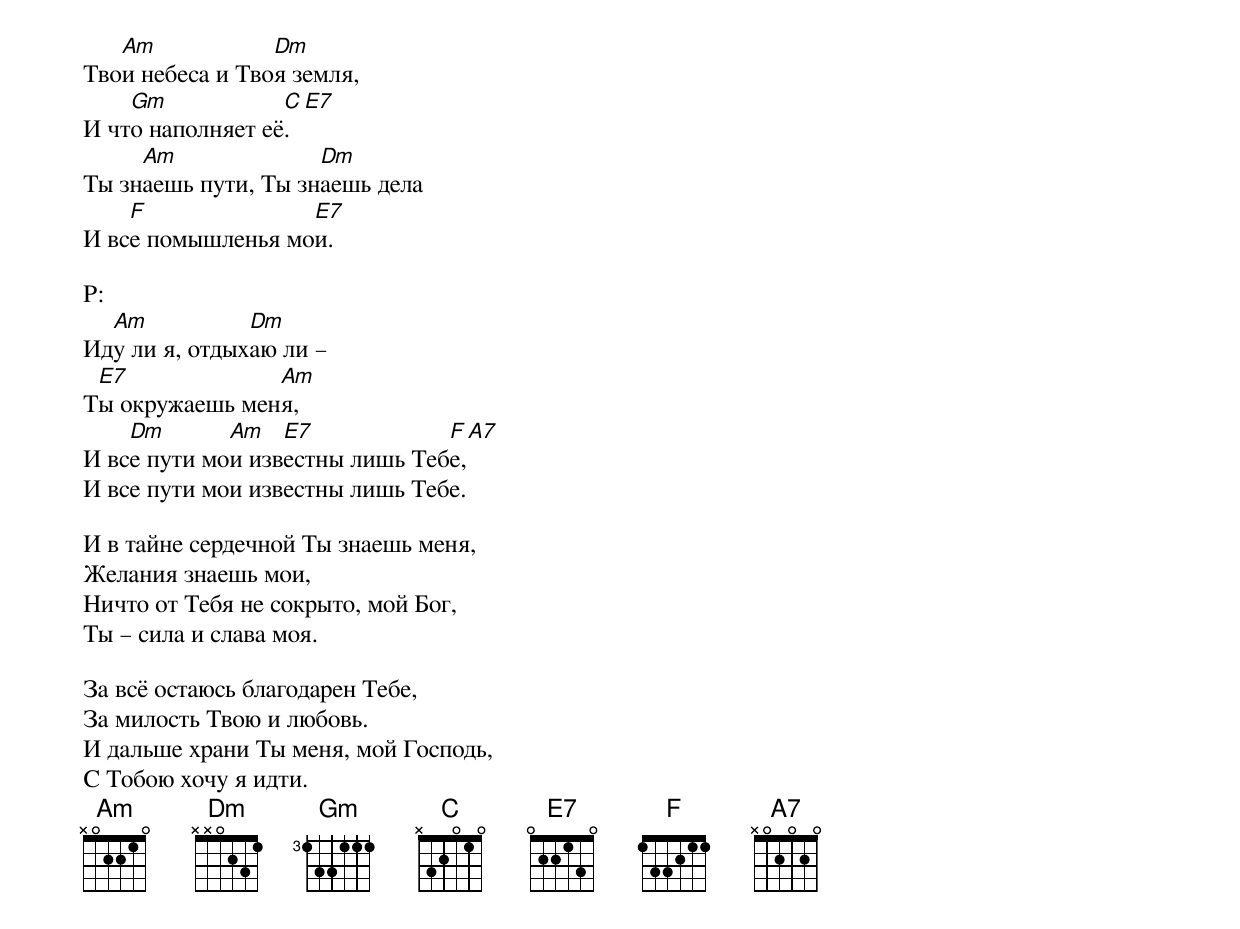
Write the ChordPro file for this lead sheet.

Тво[Am]и небеса и Тво[Dm]я земля,
И чт[Gm]о наполняет её[C].[E7]
Ты зн[Am]аешь пути, Ты зн[Dm]аешь дела
И вс[F]е помышленья мо[E7]и.

P:
Ид[Am]у ли я, отдых[Dm]аю ли –
Т[E7]ы окружаешь мен[Am]я,
И вс[Dm]е пути мо[Am]и изв[E7]естны лишь Теб[F]е,[A7]
И все пути мои известны лишь Тебе.

И в тайне сердечной Ты знаешь меня,
Желания знаешь мои,
Ничто от Тебя не сокрыто, мой Бог,
Ты – сила и слава моя.

За всё остаюсь благодарен Тебе,
За милость Твою и любовь.
И дальше храни Ты меня, мой Господь,
С Тобою хочу я идти.
